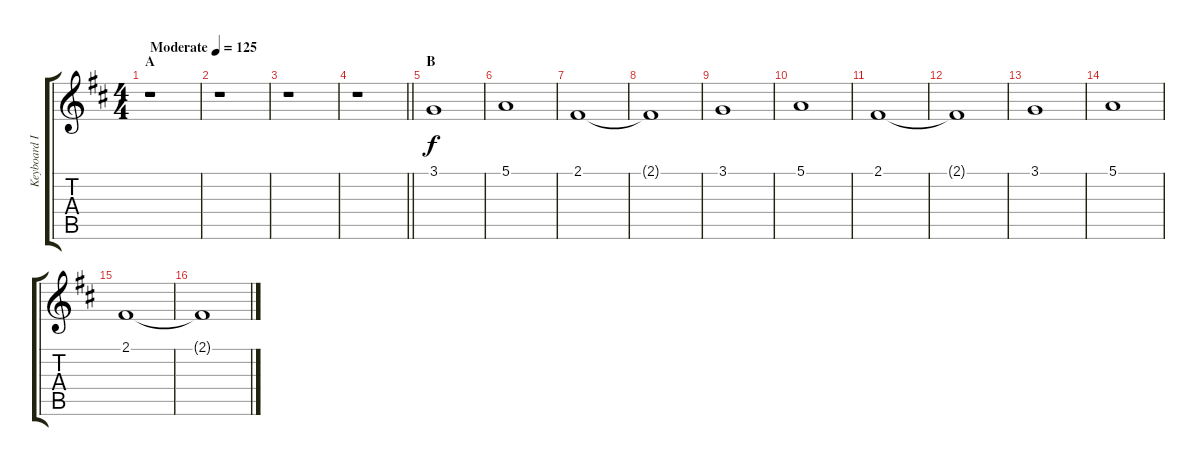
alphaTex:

\track ("Keyboard I" "Keyboard I") {instrument pad2warm}
\staff {score tabs}
\tuning (E4 B3 G3 D3 A2 E2) {hide}
\ts (4 4)
\section ("" "A")
\tempo (125 "Moderate")
\clef g2
\ks d
r.1{dy f instrument pad2warm} |
r.1 |
r.1 |
\barLineRight lightlight
r.1 |
\section ("" "B")
3.1.1 |
5.1.1 |
2.1.1 |
2.1{t}.1 |
3.1.1 |
5.1.1 |
2.1.1 |
2.1{t}.1 |
3.1.1 |
5.1.1 |
2.1.1 |
2.1{t}.1
